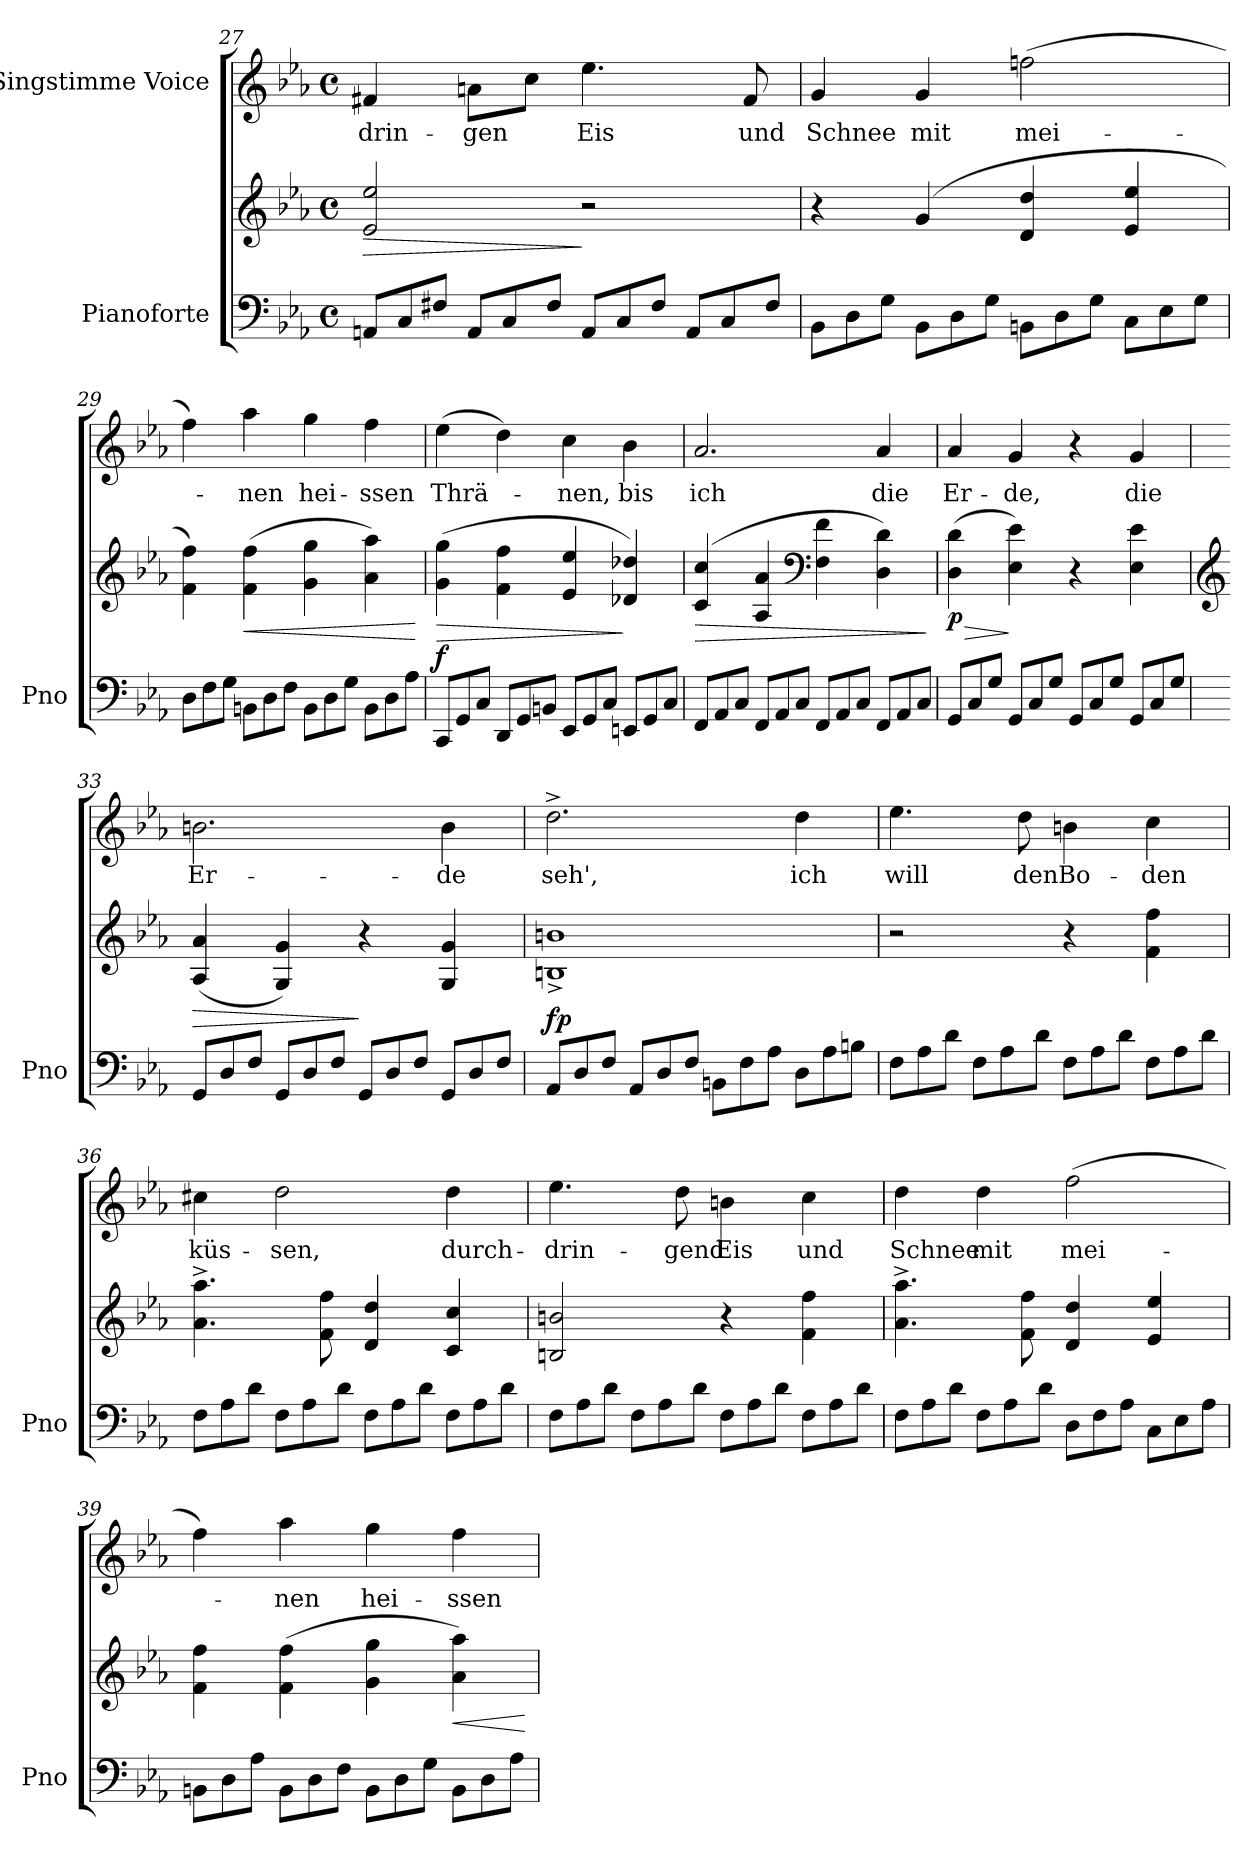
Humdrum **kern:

**kern	**kern	**dynam	**kern	**text
*part2	*part2	*part2	*part1	*part1
*staff3	*staff2	*staff2/3	*staff1	*staff1
*I"Pianoforte	*	*	*I"Singstimme Voice	*
*I'Pno	*	*	*	*
*clefF4	*clefG2	*	*clefG2	*
*k[b-e-a-]	*k[b-e-a-]	*	*k[b-e-a-]	*
*M4/4	*M4/4	*	*M4/4	*
*met(c)	*met(c)	*	*met(c)	*
*Xtuplet	*	*	*	*
=27	=27	=27	=27	=27
!	!	!LO:HP:b	!	!LO:LY:b
12AAn/L	2e-/ 2ee-/	>	4f#X/	drin-
12C/	.	.	.	.
12F#X/J	.	.	.	.
!	!	!	!	!LO:LY:b
12AA/L	.	.	8an\L	-gen
12C/	.	.	.	.
.	.	.	8cc\J	.
12F#/J	.	.	.	.
!	!	!	!	!LO:LY:b
12AA/L	2r	]	4.ee-\	Eis
12C/	.	.	.	.
12F#/J	.	.	.	.
12AA/L	.	.	.	.
12C/	.	.	.	.
!	!	!	!	!LO:LY:b
.	.	.	8f#/	und
12F#/J	.	.	.	.
!!LO:LB:g=z
=28	=28	=28	=28	=28
!	!	!	!	!LO:LY:b
12BB-\L	4r	.	4g/	Schnee
12D\	.	.	.	.
12G\J	.	.	.	.
!	!	!	!	!LO:LY:b
12BB-\L	(>4g/	.	4g/	mit
12D\	.	.	.	.
12G\J	.	.	.	.
!	!	!	!	!LO:LY:b
12BBn\L	4d/ 4dd/	.	(2ffn\	mei-
12D\	.	.	.	.
12G\J	.	.	.	.
12C\L	4e-/ 4ee-/	.	.	.
12E-\	.	.	.	.
12G\J	.	.	.	.
=29	=29	=29	=29	=29
12D\L	4f\ 4ff\)	.	4ff\)	.
12F\	.	.	.	.
12G\J	.	.	.	.
!	!	!LO:HP:b	!	!LO:LY:b
12BBn\L	(4f\ 4ff\	<	4aa-\	-nen
12D\	.	.	.	.
12F\J	.	.	.	.
!	!	!	!	!LO:LY:b
12BB\L	4g\ 4gg\	.	4gg\	hei-
12D\	.	.	.	.
12G\J	.	.	.	.
!	!	!	!	!LO:LY:b
12BB\L	4a-\ 4aa-\)	.	4ff\	-ssen
12D\	.	.	.	.
12A-\J	.	.	.	.
.	.	[	.	.
=30	=30	=30	=30	=30
!	!	!LO:HP:b	!	!LO:LY:b
!	!	!LO:DY:n=1:a=2	!	!
12CC/L	(4g\ 4gg\	> f	(4ee-\	Thrä-
12GG/	.	.	.	.
12C/J	.	.	.	.
12DD/L	4f\ 4ff\	.	4dd\)	.
12GG/	.	.	.	.
12BBn/J	.	.	.	.
!	!	!	!	!LO:LY:b
12EE-/L	4e-/ 4ee-/	.	4cc\	-nen,
12GG/	.	.	.	.
12C/J	.	.	.	.
!	!	!	!	!LO:LY:b
12EEn/L	4d-X/ 4dd-X/)	]	4b-\	bis
12GG/	.	.	.	.
12C/J	.	.	.	.
=31	=31	=31	=31	=31
!	!	!LO:HP:b	!	!LO:LY:b
12FF/L	(4c/ 4cc/	>	2.a-/	ich
12AA-/	.	.	.	.
12C/J	.	.	.	.
12FF/L	4A-/ 4a-/	.	.	.
12AA-/	.	.	.	.
12C/J	.	.	.	.
*	*clefF4	*	*	*
12FF/L	4F\ 4f\	.	.	.
12AA-/	.	.	.	.
12C/J	.	.	.	.
!	!	!	!	!LO:LY:b
12FF/L	4D\ 4d\)	.	4a-/	die
12AA-/	.	.	.	.
12C/J	.	.	.	.
.	.	]	.	.
!!LO:PB:g=z
=32	=32	=32	=32	=32
!	!	!LO:HP:b	!	!LO:LY:b
!	!	!LO:DY:n=1:b	!	!
12GG/L	(4D\ 4d\	> p	4a-/	Er-
12C/	.	.	.	.
12G/J	.	.	.	.
!	!	!	!	!LO:LY:b
12GG/L	4E-\ 4e-\)	]	4g/	-de,
12C/	.	.	.	.
12G/J	.	.	.	.
12GG/L	4r	.	4r	.
12C/	.	.	.	.
12G/J	.	.	.	.
!	!	!	!	!LO:LY:b
12GG/L	4E-\ 4e-\	.	4g/	die
12C/	.	.	.	.
12G/J	.	.	.	.
=33	=33	=33	=33	=33
*	*clefG2	*	*	*
!	!	!LO:HP:b	!	!LO:LY:b
12GG/L	(4A-/ 4a-/	>	2.bn\	Er-
12D/	.	.	.	.
12F/J	.	.	.	.
12GG/L	4G/ 4g/)	.	.	.
12D/	.	.	.	.
12F/J	.	.	.	.
12GG/L	4r	]	.	.
12D/	.	.	.	.
12F/J	.	.	.	.
!	!	!	!	!LO:LY:b
12GG/L	4G/ 4g/	.	4b\	-de
12D/	.	.	.	.
12F/J	.	.	.	.
=34	=34	=34	=34	=34
!	!	!LO:DY:a=2	!	!LO:LY:b
12AA-/L	1Bn^ 1bn^	fp	2.dd^\	seh',
12D/	.	.	.	.
12F/J	.	.	.	.
12AA-/L	.	.	.	.
12D/	.	.	.	.
12F/J	.	.	.	.
12BBn\L	.	.	.	.
12F\	.	.	.	.
12A-\J	.	.	.	.
!	!	!	!	!LO:LY:b
12D\L	.	.	4dd\	ich
12A-\	.	.	.	.
12Bn\J	.	.	.	.
=35	=35	=35	=35	=35
!	!	!	!	!LO:LY:b
12F\L	2r	.	4.ee-\	will
12A-\	.	.	.	.
12d\J	.	.	.	.
12F\L	.	.	.	.
12A-\	.	.	.	.
!	!	!	!	!LO:LY:b
.	.	.	8dd\	den
12d\J	.	.	.	.
!	!	!	!	!LO:LY:b
12F\L	4r	.	4bn\	Bo-
12A-\	.	.	.	.
12d\J	.	.	.	.
!	!	!	!	!LO:LY:b
12F\L	4f\ 4ff\	.	4cc\	-den
12A-\	.	.	.	.
12d\J	.	.	.	.
!!LO:LB:g=z
=36	=36	=36	=36	=36
!	!	!	!	!LO:LY:b
12F\L	4.a-\^ 4.aa-\^	.	4cc#X\	küs-
12A-\	.	.	.	.
12d\J	.	.	.	.
!	!	!	!	!LO:LY:b
12F\L	.	.	2dd\	-sen,
12A-\	.	.	.	.
.	8f\ 8ff\	.	.	.
12d\J	.	.	.	.
12F\L	4d/ 4dd/	.	.	.
12A-\	.	.	.	.
12d\J	.	.	.	.
!	!	!	!	!LO:LY:b
12F\L	4c/ 4cc/	.	4dd\	durch-
12A-\	.	.	.	.
12d\J	.	.	.	.
=37	=37	=37	=37	=37
!	!	!	!	!LO:LY:b
12F\L	2Bn/ 2bn/	.	4.ee-\	-drin-
12A-\	.	.	.	.
12d\J	.	.	.	.
12F\L	.	.	.	.
12A-\	.	.	.	.
!	!	!	!	!LO:LY:b
.	.	.	8dd\	-gend
12d\J	.	.	.	.
!	!	!	!	!LO:LY:b
12F\L	4r	.	4bn\	Eis
12A-\	.	.	.	.
12d\J	.	.	.	.
!	!	!	!	!LO:LY:b
12F\L	4f\ 4ff\	.	4cc\	und
12A-\	.	.	.	.
12d\J	.	.	.	.
=38	=38	=38	=38	=38
!	!	!	!	!LO:LY:b
12F\L	4.a-\^ 4.aa-\^	.	4dd\	Schnee
12A-\	.	.	.	.
12d\J	.	.	.	.
!	!	!	!	!LO:LY:b
12F\L	.	.	4dd\	mit
12A-\	.	.	.	.
.	8f\ 8ff\	.	.	.
12d\J	.	.	.	.
!	!	!	!	!LO:LY:b
12D\L	4d/ 4dd/	.	(2ff\	mei-
12F\	.	.	.	.
12A-\J	.	.	.	.
12C\L	4e-/ 4ee-/	.	.	.
12E-\	.	.	.	.
12A-\J	.	.	.	.
=39	=39	=39	=39	=39
12BBn\L	4f\ 4ff\	.	4ff\)	.
12D\	.	.	.	.
12A-\J	.	.	.	.
!	!	!	!	!LO:LY:b
12BB\L	(4f\ 4ff\	.	4aa-\	-nen
12D\	.	.	.	.
12F\J	.	.	.	.
!	!	!	!	!LO:LY:b
12BB\L	4g\ 4gg\	.	4gg\	hei-
12D\	.	.	.	.
12G\J	.	.	.	.
!	!	!LO:HP:b	!	!LO:LY:b
12BB\L	4a-\ 4aa-\)	<	4ff\	-ssen
12D\	.	.	.	.
12A-\J	.	.	.	.
.	.	[	.	.
=	=	=	=	=
*-	*-	*-	*-	*-
